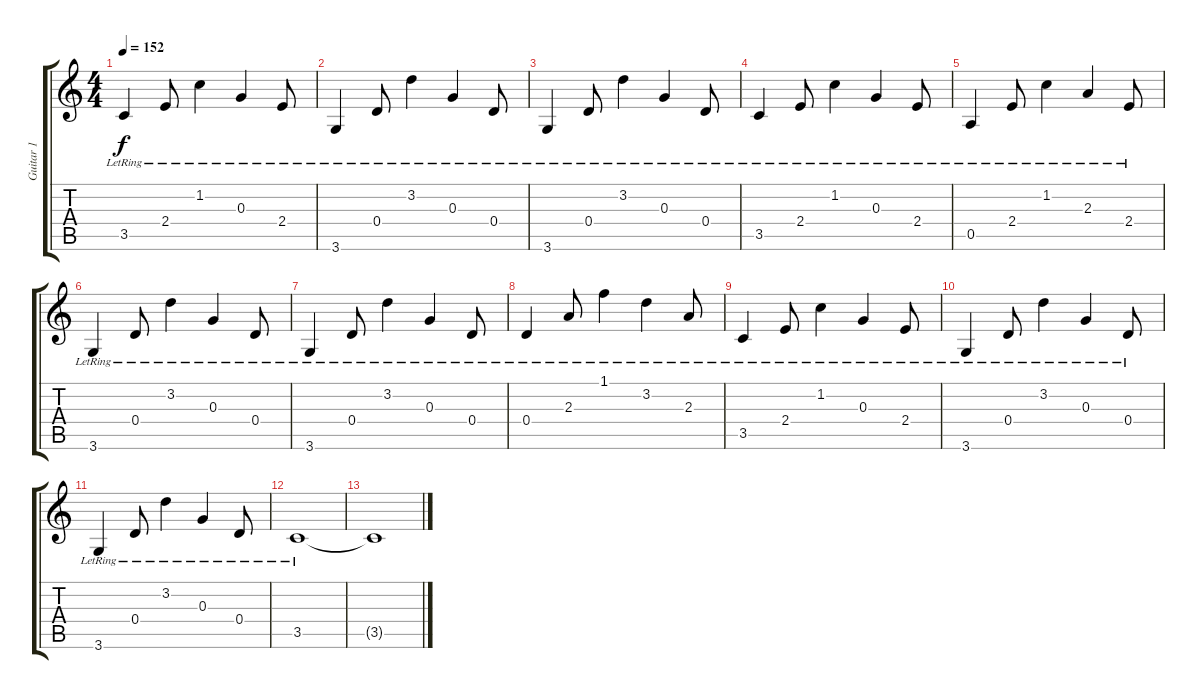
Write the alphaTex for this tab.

\track ("Guitar 1" "Guitar 1") {instrument acousticguitarsteel}
\staff {score tabs}
\tuning (E4 B3 G3 D3 A2 E2) {hide}
\ts (4 4)
\tempo 152
\clef g2
\ks c
3.5{lr}.4{dy f} 2.4{lr}.8 1.2{lr}.4 0.3{lr}.4 2.4{lr}.8 |
3.6{lr}.4 0.4{lr}.8 3.2{lr}.4 0.3{lr}.4 0.4{lr}.8 |
3.6{lr}.4 0.4{lr}.8 3.2{lr}.4 0.3{lr}.4 0.4{lr}.8 |
3.5{lr}.4 2.4{lr}.8 1.2{lr}.4 0.3{lr}.4 2.4{lr}.8 |
0.5{lr}.4 2.4{lr}.8 1.2{lr}.4 2.3{lr}.4 2.4{lr}.8 |
3.6{lr}.4 0.4{lr}.8 3.2{lr}.4 0.3{lr}.4 0.4{lr}.8 |
3.6{lr}.4 0.4{lr}.8 3.2{lr}.4 0.3{lr}.4 0.4{lr}.8 |
0.4{lr}.4 2.3{lr}.8 1.1{lr}.4 3.2{lr}.4 2.3{lr}.8 |
3.5{lr}.4 2.4{lr}.8 1.2{lr}.4 0.3{lr}.4 2.4{lr}.8 |
3.6{lr}.4 0.4{lr}.8 3.2{lr}.4 0.3{lr}.4 0.4{lr}.8 |
3.6{lr}.4 0.4{lr}.8 3.2{lr}.4 0.3{lr}.4 0.4{lr}.8 |
3.5{lr}.1 |
3.5{t}.1
